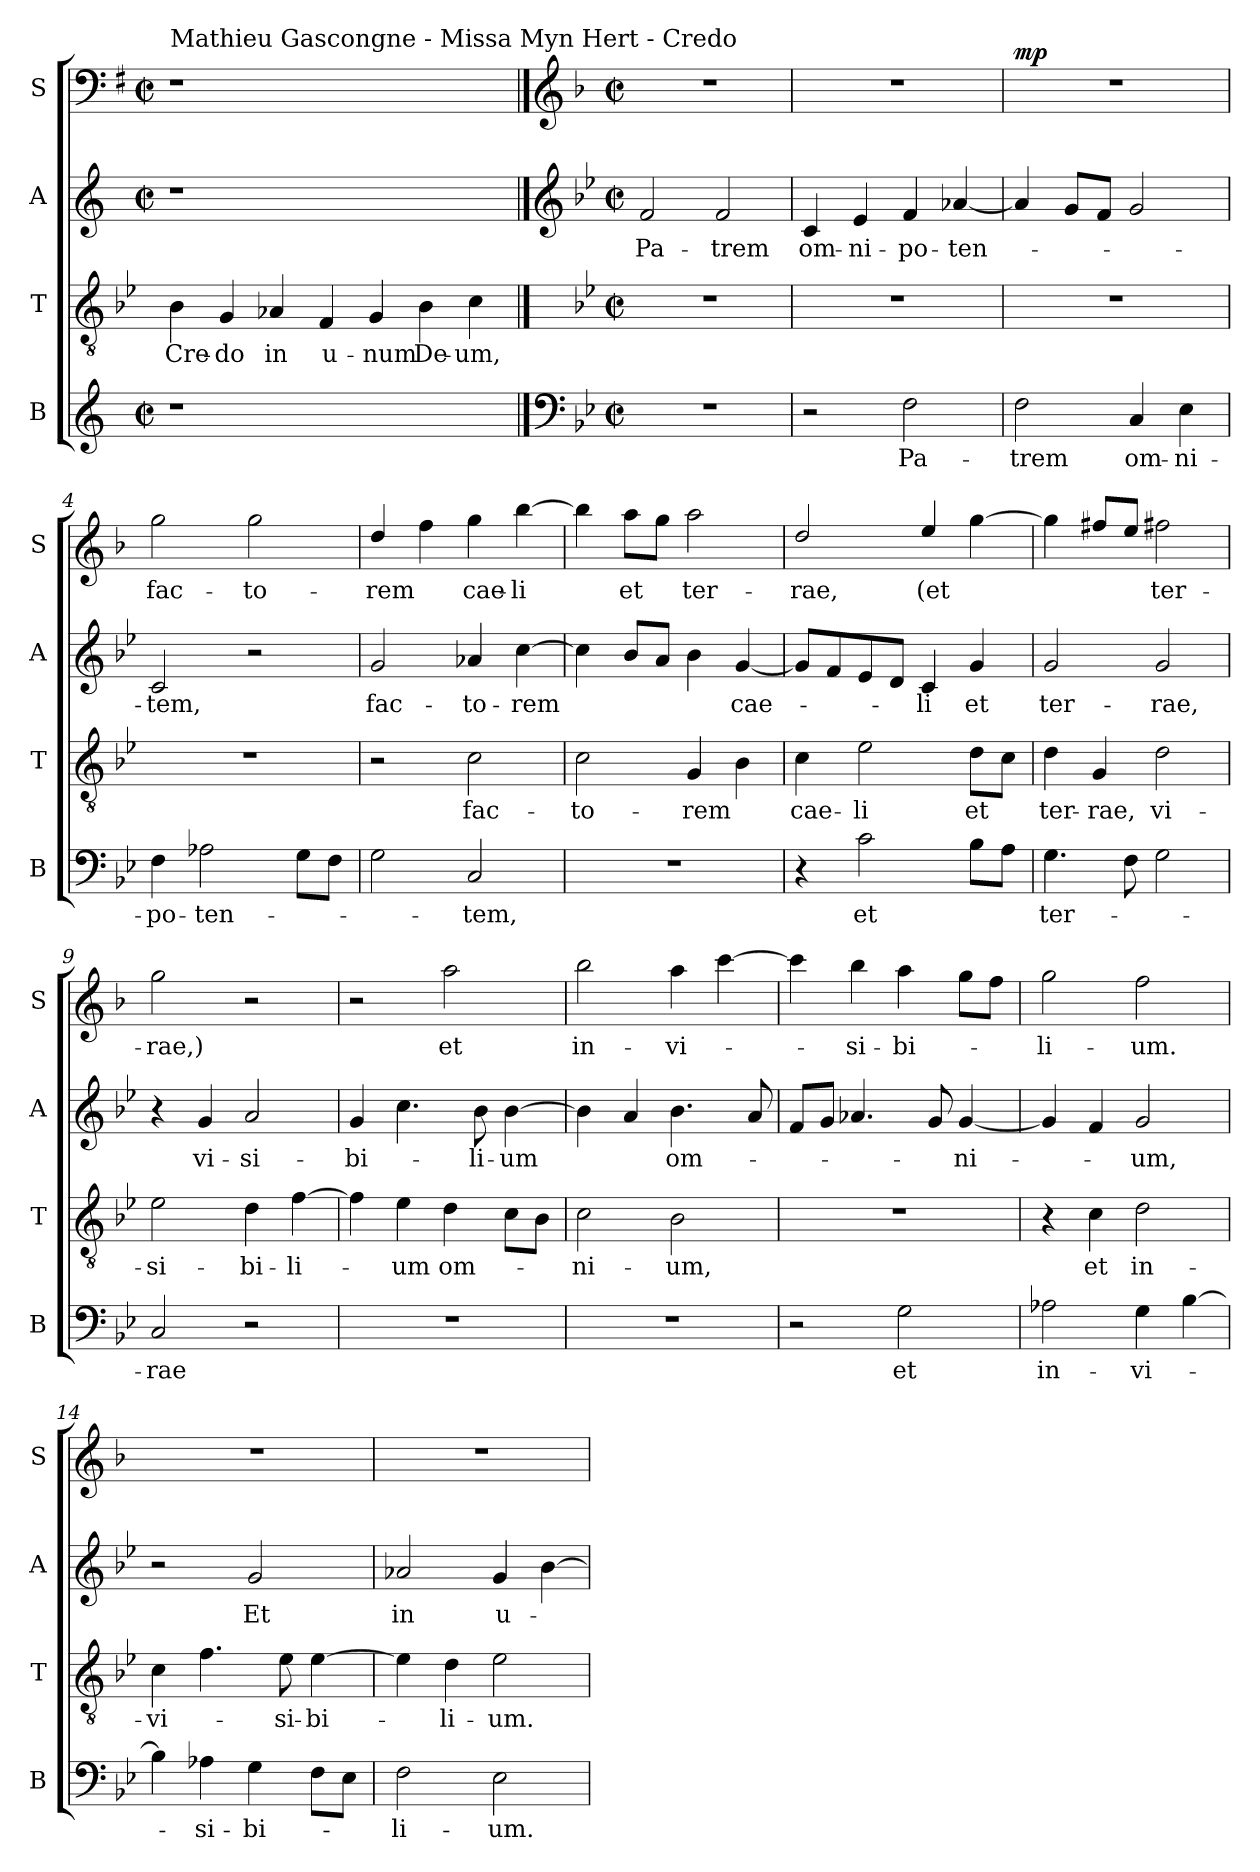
**kern	**text	**kern	**text	**kern	**text	**kern	**text	**dynam
*part4	*part4	*part3	*part3	*part2	*part2	*part1	*part1	*part1
*staff4	*staff4	*staff3	*staff3	*staff2	*staff2	*staff1	*staff1	*staff1
*I"B	*	*I"T	*	*I"A	*	*I"S	*	*
*I'B	*	*I'T	*	*I'A	*	*I'S	*	*
*clefG2	*	*clefGv2	*	*clefG2	*	*clefF4	*	*
*	*	*	*	*	*	*ITrd4c7	*	*
*k[]	*	*k[b-e-]	*	*k[]	*	*k[]	*	*
*M2/2	*	*	*	*M2/2	*	*M2/2	*	*
*met(c|)	*	*	*	*met(c|)	*	*met(c|)	*	*
=	=	=	=	=	=	=	=	=
!	!	!	!	!	!	!LO:TX:a:t=Mathieu Gascongne - Missa Myn Hert - Credo	!	!
!	!	!	!LO:LY:b	!	!	!	!	!
1r	.	4B-	Cre-	1r	.	1r	.	.
!	!	!	!LO:LY:b	!	!	!	!	!
.	.	4G	-do	.	.	.	.	.
!	!	!	!LO:LY:b	!	!	!	!	!
.	.	4A-X	in	.	.	.	.	.
!	!	!	!LO:LY:b	!	!	!	!	!
.	.	4F	u-	.	.	.	.	.
!	!	!	!LO:LY:b	!	!	!	!	!
2.ryy	.	4G	-num	2.ryy	.	2.ryy	.	.
!	!	!	!LO:LY:b	!	!	!	!	!
.	.	4B-	De-	.	.	.	.	.
!	!	!	!LO:LY:b	!	!	!	!	!
.	.	4c	-um,	.	.	.	.	.
!!LO:LB:g=z
==1	==1	==1	==1	==1	==1	==1	==1	==1
*clefF4	*	*	*	*clefG2	*	*clefG2	*	*
*k[b-e-]	*	*	*	*k[b-e-]	*	*k[b-e-]	*	*
*B-:	*	*	*	*B-:	*	*B-:	*	*
*M2/2	*	*M2/2	*	*M2/2	*	*M2/2	*	*
*met(c|)	*	*met(c|)	*	*met(c|)	*	*met(c|)	*	*
*	*	*	*	*	*	*MM100	*	*
!	!	!	!	!	!LO:LY:b	!	!	!
1r	.	1r	.	2f/	Pa-	1r	.	.
!	!	!	!	!	!LO:LY:b	!	!	!
.	.	.	.	2f/	-trem	.	.	.
=2	=2	=2	=2	=2	=2	=2	=2	=2
!	!	!	!	!	!LO:LY:b	!	!	!
2r	.	1r	.	4c/	om-	1r	.	.
!	!	!	!	!	!LO:LY:b	!	!	!
.	.	.	.	4e-/	-ni-	.	.	.
!	!LO:LY:b	!	!	!	!LO:LY:b	!	!	!
2F\	Pa-	.	.	4f/	-po-	.	.	.
!	!	!	!	!	!LO:LY:b	!	!	!
.	.	.	.	[4a-X/	-ten-	.	.	.
=3	=3	=3	=3	=3	=3	=3	=3	=3
!	!LO:LY:b	!	!	!	!	!	!	!LO:DY:b
2F\	-trem	1r	.	4a-/]	.	1r	.	mp
.	.	.	.	8g/L	.	.	.	.
.	.	.	.	8f/J	.	.	.	.
!	!LO:LY:b	!	!	!	!	!	!	!
4C/	om-	.	.	2g/	.	.	.	.
!	!LO:LY:b	!	!	!	!	!	!	!
4E-\	-ni-	.	.	.	.	.	.	.
=4	=4	=4	=4	=4	=4	=4	=4	=4
!	!LO:LY:b	!	!	!	!LO:LY:b	!	!LO:LY:b	!
4F\	-po-	1r	.	2c/	-tem,	2cc\	fac-	.
!	!LO:LY:b	!	!	!	!	!	!	!
2A-X\	-ten-	.	.	.	.	.	.	.
!	!	!	!	!	!	!	!LO:LY:b	!
.	.	.	.	2r	.	2cc\	-to-	.
8G\L	.	.	.	.	.	.	.	.
8F\J	.	.	.	.	.	.	.	.
=5	=5	=5	=5	=5	=5	=5	=5	=5
!	!	!	!	!	!LO:LY:b	!	!LO:LY:b	!
2G\	.	2r	.	2g/	fac-	4g/	-rem	.
.	.	.	.	.	.	4b-\	.	.
!	!LO:LY:b	!	!LO:LY:b	!	!LO:LY:b	!	!LO:LY:b	!
2C/	-tem,	2c\	fac-	4a-X/	-to-	4cc\	cae-	.
!	!	!	!	!	!LO:LY:b	!	!LO:LY:b	!
.	.	.	.	[4cc\	-rem	[4ee-\	-li	.
=6	=6	=6	=6	=6	=6	=6	=6	=6
!	!	!	!LO:LY:b	!	!	!	!	!
1r	.	2c\	-to-	4cc\]	.	4ee-\]	.	.
!	!	!	!	!	!	!	!LO:LY:b	!
.	.	.	.	8b-/L	.	8dd\L	et	.
.	.	.	.	8a/J	.	8cc\J	.	.
!	!	!	!LO:LY:b	!	!	!	!LO:LY:b	!
.	.	4G/	-rem	4b-\	.	2dd\	ter-	.
!	!	!	!	!	!LO:LY:b	!	!	!
.	.	4B-\	.	[4g/	cae-	.	.	.
!!LO:LB:g=z
=7	=7	=7	=7	=7	=7	=7	=7	=7
!	!	!	!LO:LY:b	!	!	!	!LO:LY:b	!
4r	.	4c\	cae-	8g/L]	.	2g/	-rae,	.
.	.	.	.	8f/	.	.	.	.
!	!LO:LY:b	!	!LO:LY:b	!	!	!	!	!
2c\	et	2e-\	-li	8e-/	.	.	.	.
.	.	.	.	8d/J	.	.	.	.
!	!	!	!	!	!LO:LY:b	!	!LO:LY:b	!
.	.	.	.	4c/	-li	4a/	(et	.
!	!	!	!LO:LY:b	!	!LO:LY:b	!	!	!
8B-\L	.	8d\L	et	4g/	et	[4cc\	.	.
8A\J	.	8c\J	.	.	.	.	.	.
=8	=8	=8	=8	=8	=8	=8	=8	=8
!	!LO:LY:b	!	!LO:LY:b	!	!LO:LY:b	!	!	!
4.G\	ter-	4d\	ter-	2g/	ter-	4cc\]	.	.
!	!	!	!LO:LY:b	!	!	!	!	!
.	.	4G/	-rae,	.	.	8bn/L	.	.
8F\	.	.	.	.	.	8a/J	.	.
!	!	!	!LO:LY:b	!	!LO:LY:b	!	!LO:LY:b	!
2G\	.	2d\	vi-	2g/	-rae,	2bn\	ter-	.
=9	=9	=9	=9	=9	=9	=9	=9	=9
!	!LO:LY:b	!	!LO:LY:b	!	!	!	!LO:LY:b	!
2C/	-rae	2e-\	-si-	4r	.	2cc\	-rae,)	.
!	!	!	!	!	!LO:LY:b	!	!	!
.	.	.	.	4g/	vi-	.	.	.
!	!	!	!LO:LY:b	!	!LO:LY:b	!	!	!
2r	.	4d\	-bi-	2a/	-si-	2r	.	.
!	!	!	!LO:LY:b	!	!	!	!	!
.	.	[4f\	-li-	.	.	.	.	.
=10	=10	=10	=10	=10	=10	=10	=10	=10
!	!	!	!	!	!LO:LY:b	!	!	!
1r	.	4f\]	.	4g/	-bi-	2r	.	.
!	!	!	!LO:LY:b	!	!	!	!	!
.	.	4e-\	-um	4.cc\	.	.	.	.
!	!	!	!LO:LY:b	!	!	!	!LO:LY:b	!
.	.	4d\	om-	.	.	2dd\	et	.
!	!	!	!	!	!LO:LY:b	!	!	!
.	.	.	.	8b-\	-li-	.	.	.
!	!	!	!	!	!LO:LY:b	!	!	!
.	.	8c\L	.	[4b-\	-um	.	.	.
.	.	8B-\J	.	.	.	.	.	.
=11	=11	=11	=11	=11	=11	=11	=11	=11
!	!	!	!LO:LY:b	!	!	!	!LO:LY:b	!
1r	.	2c\	-ni-	4b-\]	.	2ee-\	in-	.
.	.	.	.	4a/	.	.	.	.
!	!	!	!LO:LY:b	!	!LO:LY:b	!	!LO:LY:b	!
.	.	2B-\	-um,	4.b-\	om-	4dd\	-vi-	.
.	.	.	.	.	.	[4ff\	.	.
.	.	.	.	8a/	.	.	.	.
=12	=12	=12	=12	=12	=12	=12	=12	=12
2r	.	1r	.	8f/L	.	4ff\]	.	.
.	.	.	.	8g/J	.	.	.	.
!	!	!	!	!	!	!	!LO:LY:b	!
.	.	.	.	4.a-X/	.	4ee-\	-si-	.
!	!LO:LY:b	!	!	!	!	!	!LO:LY:b	!
2G\	et	.	.	.	.	4dd\	-bi-	.
.	.	.	.	8g/	.	.	.	.
!	!	!	!	!	!LO:LY:b	!	!	!
.	.	.	.	[4g/	-ni-	8cc\L	.	.
.	.	.	.	.	.	8b-\J	.	.
!!LO:LB:g=z
=13	=13	=13	=13	=13	=13	=13	=13	=13
!	!LO:LY:b	!	!	!	!	!	!LO:LY:b	!
2A-X\	in-	4r	.	4g/]	.	2cc\	-li-	.
!	!	!	!LO:LY:b	!	!	!	!	!
.	.	4c\	et	4f/	.	.	.	.
!	!LO:LY:b	!	!LO:LY:b	!	!LO:LY:b	!	!LO:LY:b	!
4G\	-vi-	2d\	in-	2g/	-um,	2b-\	-um.	.
[4B-\	.	.	.	.	.	.	.	.
=14	=14	=14	=14	=14	=14	=14	=14	=14
!	!	!	!LO:LY:b	!	!	!	!	!
4B-\]	.	4c\	-vi-	2r	.	1r	.	.
!	!LO:LY:b	!	!	!	!	!	!	!
4A-X\	-si-	4.f\	.	.	.	.	.	.
!	!LO:LY:b	!	!	!	!LO:LY:b	!	!	!
4G\	-bi-	.	.	2g/	Et	.	.	.
!	!	!	!LO:LY:b	!	!	!	!	!
.	.	8e-\	-si-	.	.	.	.	.
!	!	!	!LO:LY:b	!	!	!	!	!
8F\L	.	[4e-\	-bi-	.	.	.	.	.
8E-\J	.	.	.	.	.	.	.	.
=15	=15	=15	=15	=15	=15	=15	=15	=15
!	!LO:LY:b	!	!	!	!LO:LY:b	!	!	!
2F\	-li-	4e-\]	.	2a-X/	in	1r	.	.
!	!	!	!LO:LY:b	!	!	!	!	!
.	.	4d\	-li-	.	.	.	.	.
!	!LO:LY:b	!	!LO:LY:b	!	!LO:LY:b	!	!	!
2E-\	-um.	2e-\	-um.	4g/	u-	.	.	.
.	.	.	.	[4b-\	.	.	.	.
=	=	=	=	=	=	=	=	=
*-	*-	*-	*-	*-	*-	*-	*-	*-
